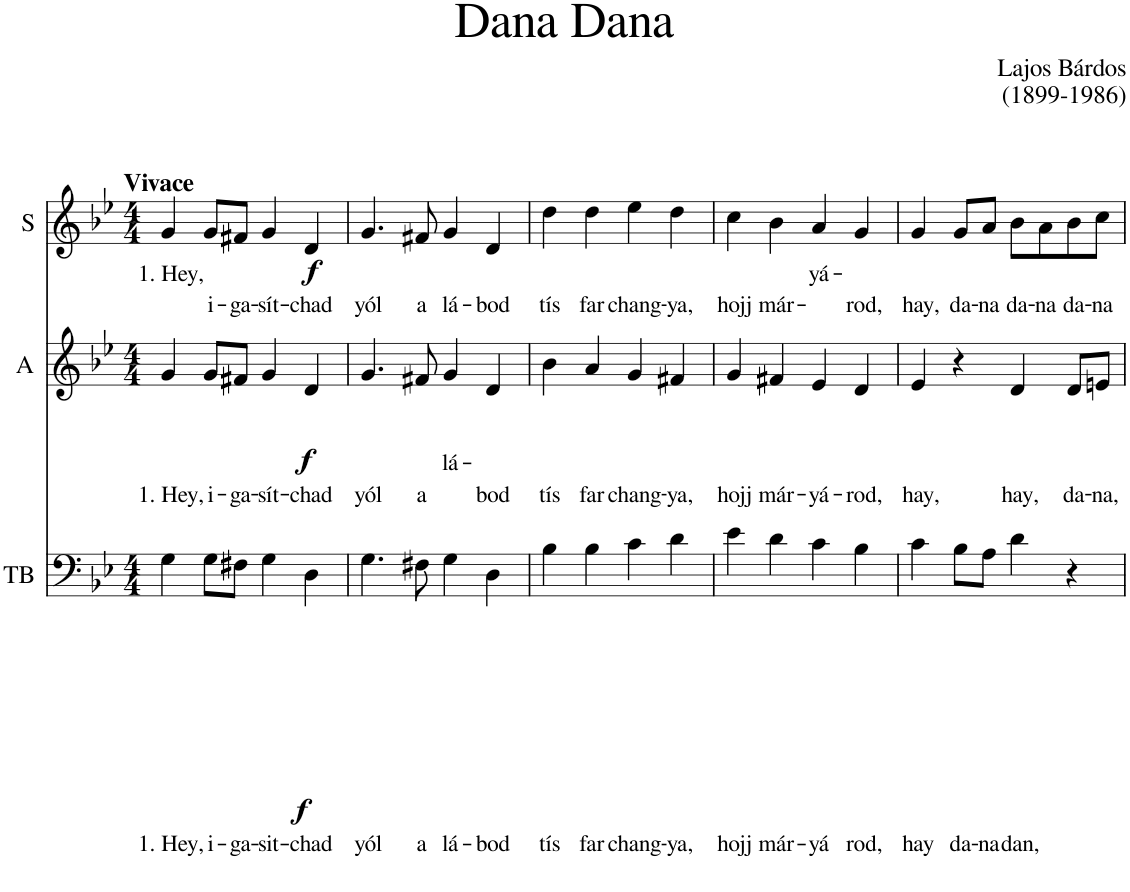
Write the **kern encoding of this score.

**kern	**text	**dynam	**kern	**text	**dynam	**kern	**text	**dynam
*part3	*part3	*part3	*part2	*part2	*part2	*part1	*part1	*part1
*staff3	*staff3	*staff3	*staff2	*staff2	*staff2	*staff1	*staff1	*staff1
*I"TB	*	*	*I"A	*	*	*I"S	*	*
*I'TB	*	*	*I'A	*	*	*I'S	*	*
*clefF4	*	*	*clefG2	*	*	*clefG2	*	*
*k[b-e-]	*	*	*k[b-e-]	*	*	*k[b-e-]	*	*
*M4/4	*	*	*M4/4	*	*	*M4/4	*	*
=1	=1	=1	=1	=1	=1	=1	=1	=1
!	!	!	!	!	!	!LO:TX:a:B:t=Vivace	!	!
!	!LO:LY:b	!LO:DY:b	!	!LO:LY:b	!LO:DY:b	!	!LO:LY:b	!LO:DY:b
4G\	1. Hey,	f	4g/	1. Hey,	f	4g/	1. Hey,	f
!	!LO:LY:b	!	!	!LO:LY:b	!	!	!LO:LY:b	!
8G\L	i-	.	8g/L	i-	.	8g/L	i-	.
!	!LO:LY:b	!	!	!LO:LY:b	!	!	!LO:LY:b	!
8F#X\J	-ga-	.	8f#X/J	-ga-	.	8f#X/J	-ga-	.
!	!LO:LY:b	!	!	!LO:LY:b	!	!	!LO:LY:b	!
4G\	-sit-	.	4g/	-sít-	.	4g/	-sít-	.
!	!LO:LY:b	!	!	!LO:LY:b	!	!	!LO:LY:b	!
4D\	-chad	.	4d/	-chad	.	4d/	-chad	.
=2	=2	=2	=2	=2	=2	=2	=2	=2
!	!LO:LY:b	!	!	!LO:LY:b	!	!	!LO:LY:b	!
4.G\	yól	.	4.g/	yól	.	4.g/	yól	.
!	!LO:LY:b	!	!	!LO:LY:b	!	!	!LO:LY:b	!
8F#X\	a	.	8f#X/	a	.	8f#X/	a	.
!	!LO:LY:b	!	!	!LO:LY:b	!	!	!LO:LY:b	!
4G\	lá-	.	4g/	lá-	.	4g/	lá-	.
!	!LO:LY:b	!	!	!LO:LY:b	!	!	!LO:LY:b	!
4D\	-bod	.	4d/	-bod	.	4d/	-bod	.
=3	=3	=3	=3	=3	=3	=3	=3	=3
!	!LO:LY:b	!	!	!LO:LY:b	!	!	!LO:LY:b	!
4B-\	tís	.	4b-\	tís	.	4dd\	tís	.
!	!LO:LY:b	!	!	!LO:LY:b	!	!	!LO:LY:b	!
4B-\	far-	.	4a/	far-	.	4dd\	far-	.
!	!LO:LY:b	!	!	!LO:LY:b	!	!	!LO:LY:b	!
4c\	-chang-	.	4g/	-chang-	.	4ee-\	-chang-	.
!	!LO:LY:b	!	!	!LO:LY:b	!	!	!LO:LY:b	!
4d\	-ya,	.	4f#X/	-ya,	.	4dd\	-ya,	.
=4	=4	=4	=4	=4	=4	=4	=4	=4
!	!LO:LY:b	!	!	!LO:LY:b	!	!	!LO:LY:b	!
4e-\	hojj	.	4g/	hojj	.	4cc\	hojj	.
!	!LO:LY:b	!	!	!LO:LY:b	!	!	!LO:LY:b	!
4d\	már-	.	4f#X/	már-	.	4b-\	már-	.
!	!LO:LY:b	!	!	!LO:LY:b	!	!	!LO:LY:b	!
4c\	-yá	.	4e-/	-yá-	.	4a/	-yá-	.
!	!LO:LY:b	!	!	!LO:LY:b	!	!	!LO:LY:b	!
4B-\	-rod,	.	4d/	-rod,	.	4g/	-rod,	.
=5	=5	=5	=5	=5	=5	=5	=5	=5
!	!LO:LY:b	!	!	!LO:LY:b	!	!	!LO:LY:b	!
4c\	hay	.	4e-/	hay,	.	4g/	hay,	.
!	!LO:LY:b	!	!	!	!	!	!LO:LY:b	!
8B-\L	da-	.	4r	.	.	8g/L	da-	.
!	!LO:LY:b	!	!	!	!	!	!LO:LY:b	!
8A\J	-na	.	.	.	.	8a/J	-na	.
!	!LO:LY:b	!	!	!LO:LY:b	!	!	!LO:LY:b	!
4d\	dan,	.	4d/	hay,	.	8b-\L	da-	.
!	!	!	!	!	!	!	!LO:LY:b	!
.	.	.	.	.	.	8a\	-na	.
!	!	!	!	!LO:LY:b	!	!	!LO:LY:b	!
4r	.	.	8d/L	da-	.	8b-\	da-	.
!	!	!	!	!LO:LY:b	!	!	!LO:LY:b	!
.	.	.	8en/J	-na,	.	8cc\J	-na	.
=	=	=	=	=	=	=	=	=
*-	*-	*-	*-	*-	*-	*-	*-	*-
